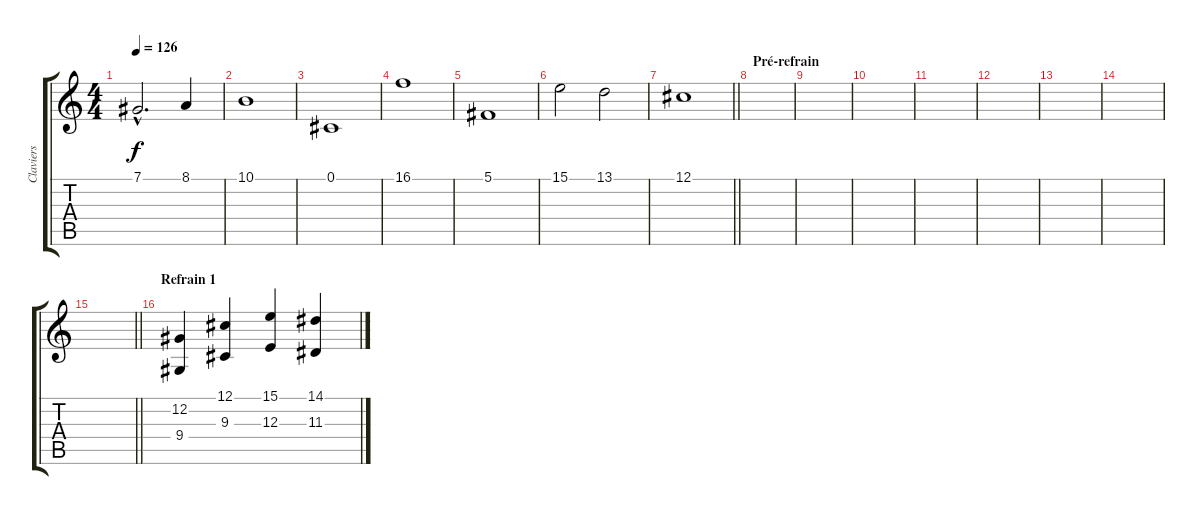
\track ("Claviers" "Claviers") {instrument stringensemble1}
\staff {score tabs}
\tuning (Db4 Ab3 E3 B2 Gb2 Db2) {hide}
\ts (4 4)
\tempo 126
\clef g2
\ks c
7.1{hac t}.2{d dy f} 8.1.4 |
10.1.1 |
0.1.1 |
16.1.1 |
5.1.1 |
15.1.2 13.1.2 |
\barLineRight lightlight
12.1.1 |
\section ("" "Pré-refrain")
|
|
|
|
|
|
|
\barLineRight lightlight
|
\section ("" "Refrain 1")
(12.2 9.4).4 (12.1 9.3).4 (15.1 12.3).4 (14.1 11.3).4
